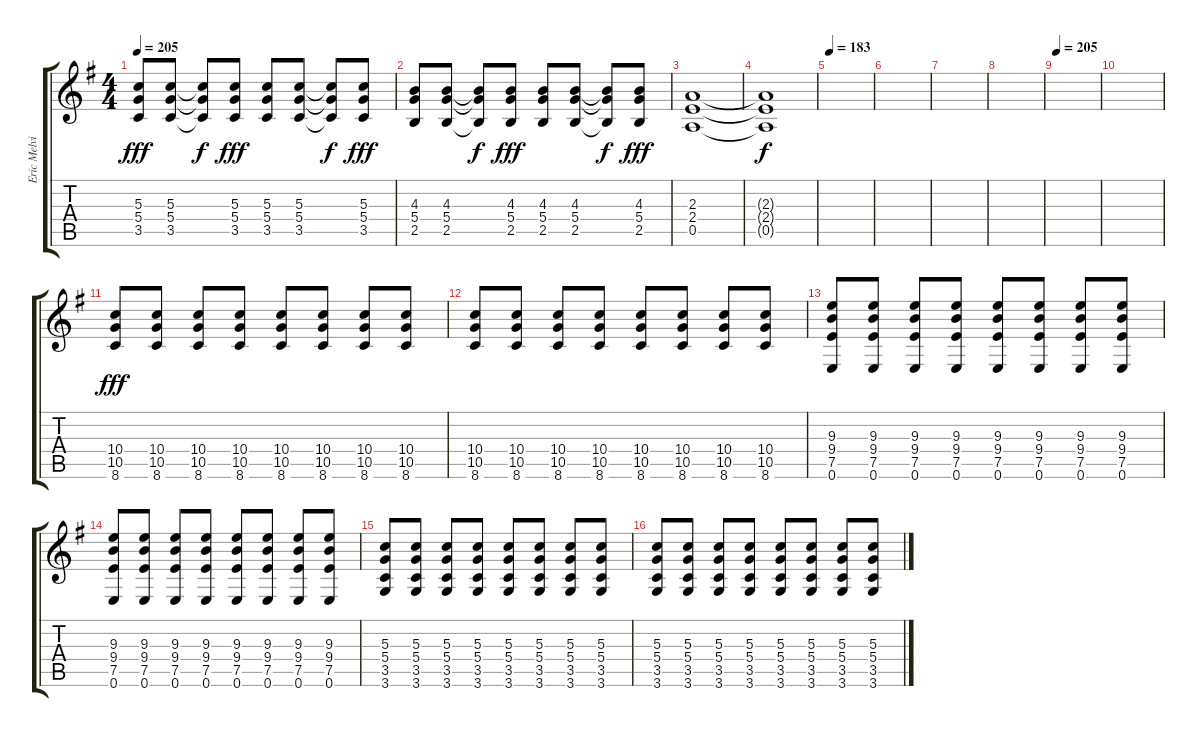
\track ("Eric Melvin" "Eric Melvi") {instrument overdrivenguitar}
\staff {score tabs}
\tuning (E4 B3 G3 D3 A2 E2) {hide}
\ts (4 4)
\tempo 205
\clef g2
\ks eminor
(5.3 5.4 3.5).8{dy fff} (5.3 5.4 3.5).8 (5.3{t} 5.4{t} 3.5{t}).8{dy f} (5.3 5.4 3.5).8{dy fff} (5.3 5.4 3.5).8 (5.3 5.4 3.5).8 (5.3{t} 5.4{t} 3.5{t}).8{dy f} (5.3 5.4 3.5).8{dy fff} |
(4.3 5.4 2.5).8 (4.3 5.4 2.5).8 (4.3{t} 5.4{t} 2.5{t}).8{dy f} (4.3 5.4 2.5).8{dy fff} (4.3 5.4 2.5).8 (4.3 5.4 2.5).8 (4.3{t} 5.4{t} 2.5{t}).8{dy f} (4.3 5.4 2.5).8{dy fff} |
(2.3 2.4 0.5).1 |
(2.3{t} 2.4{t} 0.5{t}).1{dy f} |
\tempo 183
|
|
|
|
\tempo 205
|
|
(10.4 10.5 8.6).8{dy fff} (10.4 10.5 8.6).8 (10.4 10.5 8.6).8 (10.4 10.5 8.6).8 (10.4 10.5 8.6).8 (10.4 10.5 8.6).8 (10.4 10.5 8.6).8 (10.4 10.5 8.6).8 |
(10.4 10.5 8.6).8 (10.4 10.5 8.6).8 (10.4 10.5 8.6).8 (10.4 10.5 8.6).8 (10.4 10.5 8.6).8 (10.4 10.5 8.6).8 (10.4 10.5 8.6).8 (10.4 10.5 8.6).8 |
(9.3 9.4 7.5 0.6).8 (9.3 9.4 7.5 0.6).8 (9.3 9.4 7.5 0.6).8 (9.3 9.4 7.5 0.6).8 (9.3 9.4 7.5 0.6).8 (9.3 9.4 7.5 0.6).8 (9.3 9.4 7.5 0.6).8 (9.3 9.4 7.5 0.6).8 |
(9.3 9.4 7.5 0.6).8 (9.3 9.4 7.5 0.6).8 (9.3 9.4 7.5 0.6).8 (9.3 9.4 7.5 0.6).8 (9.3 9.4 7.5 0.6).8 (9.3 9.4 7.5 0.6).8 (9.3 9.4 7.5 0.6).8 (9.3 9.4 7.5 0.6).8 |
(5.3 5.4 3.5 3.6).8 (5.3 5.4 3.5 3.6).8 (5.3 5.4 3.5 3.6).8 (5.3 5.4 3.5 3.6).8 (5.3 5.4 3.5 3.6).8 (5.3 5.4 3.5 3.6).8 (5.3 5.4 3.5 3.6).8 (5.3 5.4 3.5 3.6).8 |
(5.3 5.4 3.5 3.6).8 (5.3 5.4 3.5 3.6).8 (5.3 5.4 3.5 3.6).8 (5.3 5.4 3.5 3.6).8 (5.3 5.4 3.5 3.6).8 (5.3 5.4 3.5 3.6).8 (5.3 5.4 3.5 3.6).8 (5.3 5.4 3.5 3.6).8
